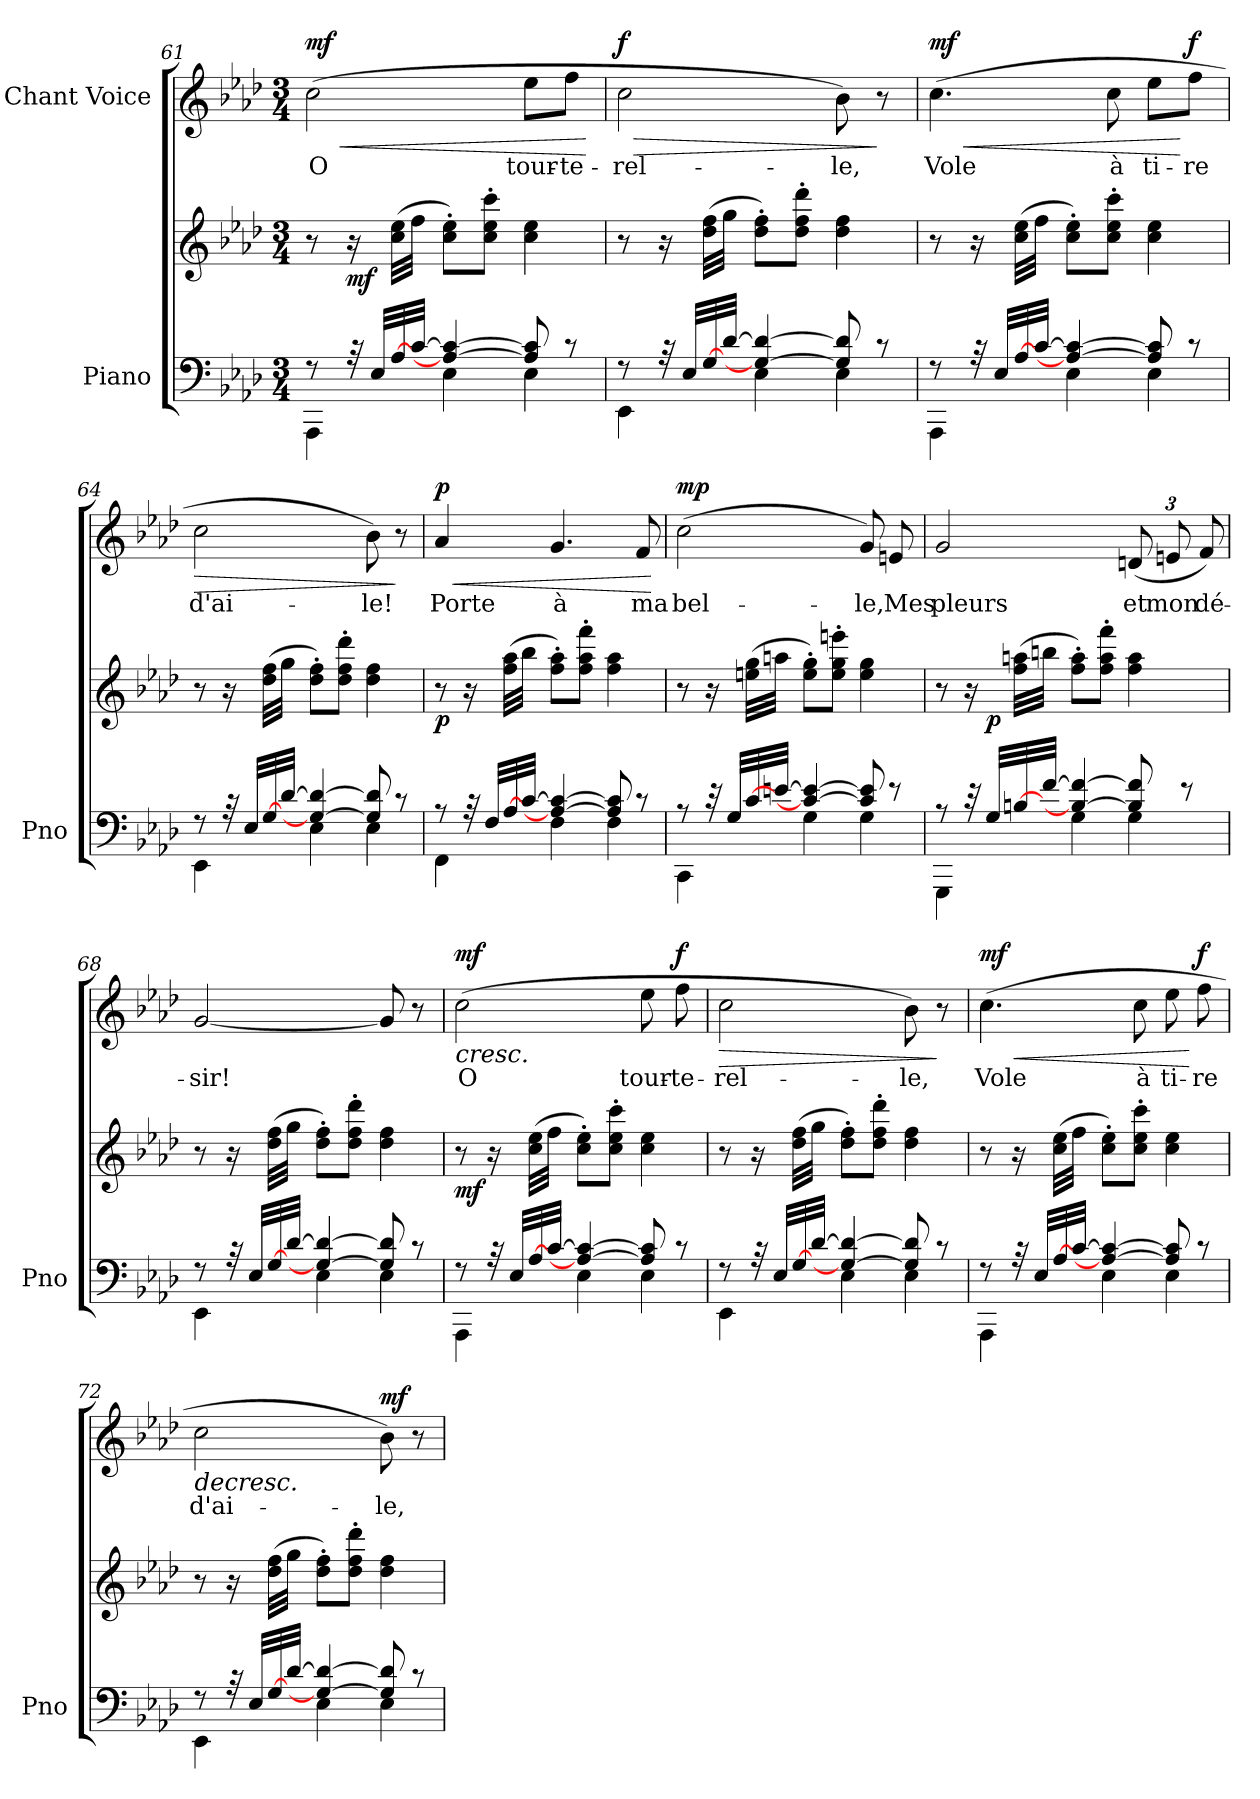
**kern	**kern	**dynam	**kern	**text	**dynam
*part2	*part2	*part2	*part1	*part1	*part1
*staff3	*staff2	*staff2/3	*staff1	*staff1	*staff1
*I"Piano	*	*	*I"Chant Voice	*	*
*I'Pno	*	*	*	*	*
!!LO:LB:g=z
*clefF4	*clefG2	*	*clefG2	*	*
*k[b-e-a-d-]	*k[b-e-a-d-]	*	*k[b-e-a-d-]	*	*
*M3/4	*M3/4	*	*M3/4	*	*
=61	=61	=61	=61	=61	=61
*^	*	*	*	*	*
!	!	!	!	!	!LO:LY:b	!LO:HP:b
!	!	!	!	!	!	!LO:DY:n=1:a
8r	4AAA-\	8r	.	(>2cc\	O	< mf
!	!	!	!LO:DY:b	!	!	!
32r	.	16r	mf	.	.	.
32E-/LLL	.	.	.	.	.	.
[32A-/	.	(>32cc\ 32ee-\LLL	.	.	.	.
[32c/JJJ	.	32ff\JJJ	.	.	.	.
4A-/_ 4c/_	4E-\	8cc\' 8ee-\'L)	.	.	.	.
.	.	8cc\' 8ee-\' 8ccc\'J	.	.	.	.
!	!	!	!	!	!LO:LY:b	!
8A-/] 8c/]	4E-\	4cc\ 4ee-\	.	8ee-\L	tour-	.
!	!	!	!	!	!LO:LY:b	!
8r	.	.	.	8ff\J	-te-	.
*v	*v	*	*	*	*	*
.	.	.	.	.	[
=62	=62	=62	=62	=62	=62
*^	*	*	*	*	*
!	!	!	!	!	!LO:LY:b	!LO:HP:b
!	!	!	!	!	!	!LO:DY:n=1:a
8r	4EE-\	8r	.	2cc\	-rel-	> f
32r	.	16r	.	.	.	.
32E-/LLL	.	.	.	.	.	.
[32G/	.	(>32dd-\ 32ff\LLL	.	.	.	.
[32d-/JJJ	.	32gg\JJJ	.	.	.	.
4G/_ 4d-/_	4E-\	8dd-\' 8ff\'L)	.	.	.	.
.	.	8dd-\' 8ff\' 8ddd-\'J	.	.	.	.
!	!	!	!	!	!LO:LY:b	!
8G/] 8d-/]	4E-\	4dd-\ 4ff\	.	8b-\)	-le,	.
8r	.	.	.	8r	.	]
=63	=63	=63	=63	=63	=63	=63
!	!	!	!	!	!LO:LY:b	!LO:HP:b
!	!	!	!	!	!	!LO:DY:n=1:a
8r	4AAA-\	8r	.	(>4.cc\	Vole	< mf
32r	.	16r	.	.	.	.
32E-/LLL	.	.	.	.	.	.
[32A-/	.	(>32cc\ 32ee-\LLL	.	.	.	.
[32c/JJJ	.	32ff\JJJ	.	.	.	.
4A-/_ 4c/_	4E-\	8cc\' 8ee-\'L)	.	.	.	.
!	!	!	!	!	!LO:LY:b	!
.	.	8cc\' 8ee-\' 8ccc\'J	.	8cc\	à	.
!	!	!	!	!	!LO:LY:b	!
8A-/] 8c/]	4E-\	4cc\ 4ee-\	.	8ee-\L	ti-	.
!	!	!	!	!	!LO:LY:b	!LO:DY:n=2:a
8r	.	.	.	8ff\J	-re	[ f
=64	=64	=64	=64	=64	=64	=64
!	!	!	!	!	!LO:LY:b	!LO:HP:b
8r	4EE-\	8r	.	2cc\	d'ai-	>
32r	.	16r	.	.	.	.
32E-/LLL	.	.	.	.	.	.
[32G/	.	(>32dd-\ 32ff\LLL	.	.	.	.
[32d-/JJJ	.	32gg\JJJ	.	.	.	.
4G/_ 4d-/_	4E-\	8dd-\' 8ff\'L)	.	.	.	.
.	.	8dd-\' 8ff\' 8ddd-\'J	.	.	.	.
!	!	!	!	!	!LO:LY:b	!
8G/] 8d-/]	4E-\	4dd-\ 4ff\	.	8b-\)	-le!	.
8r	.	.	.	8r	.	]
!!LO:PB:g=z
=65	=65	=65	=65	=65	=65	=65
!	!	!	!LO:DY:b	!	!LO:LY:b	!LO:HP:b
!	!	!	!	!	!	!LO:DY:n=1:a
8r	4FF\	8r	p	4a-/	Porte	< p
32r	.	16r	.	.	.	.
32F/LLL	.	.	.	.	.	.
[32A-/	.	(>32ff\ 32aa-\LLL	.	.	.	.
[32c/JJJ	.	32bb-\JJJ	.	.	.	.
!	!	!	!	!	!LO:LY:b	!
4A-/_ 4c/_	4F\	8ff\' 8aa-\'L)	.	4.g/	à	.
.	.	8ff\' 8aa-\' 8fff\'J	.	.	.	.
8A-/] 8c/]	4F\	4ff\ 4aa-\	.	.	.	.
!	!	!	!	!	!LO:LY:b	!
8r	.	.	.	8f/	ma	.
*v	*v	*	*	*	*	*
.	.	.	.	.	[
=66	=66	=66	=66	=66	=66
*^	*	*	*	*	*
!	!	!	!	!	!LO:LY:b	!LO:DY:a
8r	4CC\	8r	.	(>2cc\	bel-	mp
32r	.	16r	.	.	.	.
32G/LLL	.	.	.	.	.	.
[32c/	.	(>32een\ 32gg\LLL	.	.	.	.
[32en/JJJ	.	32aan\JJJ	.	.	.	.
4c/_ 4e/_	4G\	8ee\' 8gg\'L)	.	.	.	.
.	.	8ee\' 8gg\' 8eeen\'J	.	.	.	.
!	!	!	!	!	!LO:LY:b	!
8c/] 8e/]	4G\	4ee\ 4gg\	.	8g/)	-le,	.
!	!	!	!	!	!LO:LY:b	!
8r	.	.	.	8en/	Mes	.
=67	=67	=67	=67	=67	=67	=67
!	!	!	!	!	!LO:LY:b	!
*	*	*^	*	*	*	*
8r	4GGG\	8r	8ryy	.	2g/	pleurs	.
32r	.	16r	32ryy	.	.	.	.
!	!	!	!	!LO:DY:b	!	!	!
32G/LLL	.	.	2ryy	p	.	.	.
[32Bn/	.	(>32ff\ 32aan\LLL	.	.	.	.	.
[32f/JJJ	.	32bbn\JJJ	.	.	.	.	.
4B/_ 4f/_	4G\	8ff\' 8aa\'L)	.	.	.	.	.
.	.	8ff\' 8aa\' 8fff\'J	.	.	.	.	.
*	*	*	*	*	*Xbrackettup	*	*
!	!	!	!	!	!	!LO:LY:b	!
8B/] 8f/]	4G\	4ff\ 4aa\	.	.	(>12dn/	et	.
!	!	!	!	!	!	!LO:LY:b	!
.	.	.	.	.	12en/	mon	.
8r	.	.	.	.	.	.	.
.	.	.	16.ryy	.	.	.	.
!	!	!	!	!	!	!LO:LY:b	!
.	.	.	.	.	12f/)	dé-	.
=68	=68	=68	=68	=68	=68	=68	=68
!	!	!	!	!	!	!LO:LY:b	!
*	*	*v	*v	*	*	*	*
8r	4EE-\	8r	.	[2g/	-sir!	.
32r	.	16r	.	.	.	.
32E-/LLL	.	.	.	.	.	.
[32G/	.	(>32dd-\ 32ff\LLL	.	.	.	.
[32d-/JJJ	.	32gg\JJJ	.	.	.	.
4G/_ 4d-/_	4E-\	8dd-\' 8ff\'L)	.	.	.	.
.	.	8dd-\' 8ff\' 8ddd-\'J	.	.	.	.
8G/] 8d-/]	4E-\	4dd-\ 4ff\	.	8g/]	.	.
8r	.	.	.	8r	.	.
!!LO:LB:g=z
=69	=69	=69	=69	=69	=69	=69
!	!	!	!LO:DY:b	!	!LO:LY:b	!LO:HP:b
!	!	!	!	!	!	!LO:DY:n=1:a
8r	4AAA-\	8r	mf	(>2cc\	O	< mf
32r	.	16r	.	.	.	.
32E-/LLL	.	.	.	.	.	.
[32A-/	.	(>32cc\ 32ee-\LLL	.	.	.	.
[32c/JJJ	.	32ff\JJJ	.	.	.	.
4A-/_ 4c/_	4E-\	8cc\' 8ee-\'L)	.	.	.	.
.	.	8cc\' 8ee-\' 8ccc\'J	.	.	.	.
!	!	!	!	!	!LO:LY:b	!
8A-/] 8c/]	4E-\	4cc\ 4ee-\	.	8ee-\	tour-	.
!	!	!	!	!	!LO:LY:b	!LO:DY:n=2:a
8r	.	.	.	8ff\	-te-	f
*v	*v	*	*	*	*	*
.	.	.	.	.	[
=70	=70	=70	=70	=70	=70
*^	*	*	*	*	*
!	!	!	!	!	!LO:LY:b	!LO:HP:b
8r	4EE-\	8r	.	2cc\	-rel-	>
32r	.	16r	.	.	.	.
32E-/LLL	.	.	.	.	.	.
[32G/	.	(>32dd-\ 32ff\LLL	.	.	.	.
[32d-/JJJ	.	32gg\JJJ	.	.	.	.
4G/_ 4d-/_	4E-\	8dd-\' 8ff\'L)	.	.	.	.
.	.	8dd-\' 8ff\' 8ddd-\'J	.	.	.	.
!	!	!	!	!	!LO:LY:b	!
8G/] 8d-/]	4E-\	4dd-\ 4ff\	.	8b-\)	-le,	.
8r	.	.	.	8r	.	]
=71	=71	=71	=71	=71	=71	=71
!	!	!	!	!	!LO:LY:b	!LO:HP:b
!	!	!	!	!	!	!LO:DY:n=1:a
8r	4AAA-\	8r	.	(>4.cc\	Vole	< mf
32r	.	16r	.	.	.	.
32E-/LLL	.	.	.	.	.	.
[32A-/	.	(>32cc\ 32ee-\LLL	.	.	.	.
[32c/JJJ	.	32ff\JJJ	.	.	.	.
4A-/_ 4c/_	4E-\	8cc\' 8ee-\'L)	.	.	.	.
!	!	!	!	!	!LO:LY:b	!
.	.	8cc\' 8ee-\' 8ccc\'J	.	8cc\	à	.
!	!	!	!	!	!LO:LY:b	!
8A-/] 8c/]	4E-\	4cc\ 4ee-\	.	8ee-\	ti-	.
!	!	!	!	!	!LO:LY:b	!LO:DY:n=2:a
8r	.	.	.	8ff\	-re	[ f
=72	=72	=72	=72	=72	=72	=72
!	!	!	!	!	!LO:LY:b	!LO:HP:b
8r	4EE-\	8r	.	2cc\	d'ai-	>
32r	.	16r	.	.	.	.
32E-/LLL	.	.	.	.	.	.
[32G/	.	(>32dd-\ 32ff\LLL	.	.	.	.
[32d-/JJJ	.	32gg\JJJ	.	.	.	.
4G/_ 4d-/_	4E-\	8dd-\' 8ff\'L)	.	.	.	.
.	.	8dd-\' 8ff\' 8ddd-\'J	.	.	.	.
!	!	!	!	!	!LO:LY:b	!LO:DY:a
8G/] 8d-/]	4E-\	4dd-\ 4ff\	.	8b-\)	-le,	mf
8r	.	.	.	8r	.	]
*v	*v	*	*	*	*	*
=	=	=	=	=	=
*-	*-	*-	*-	*-	*-
